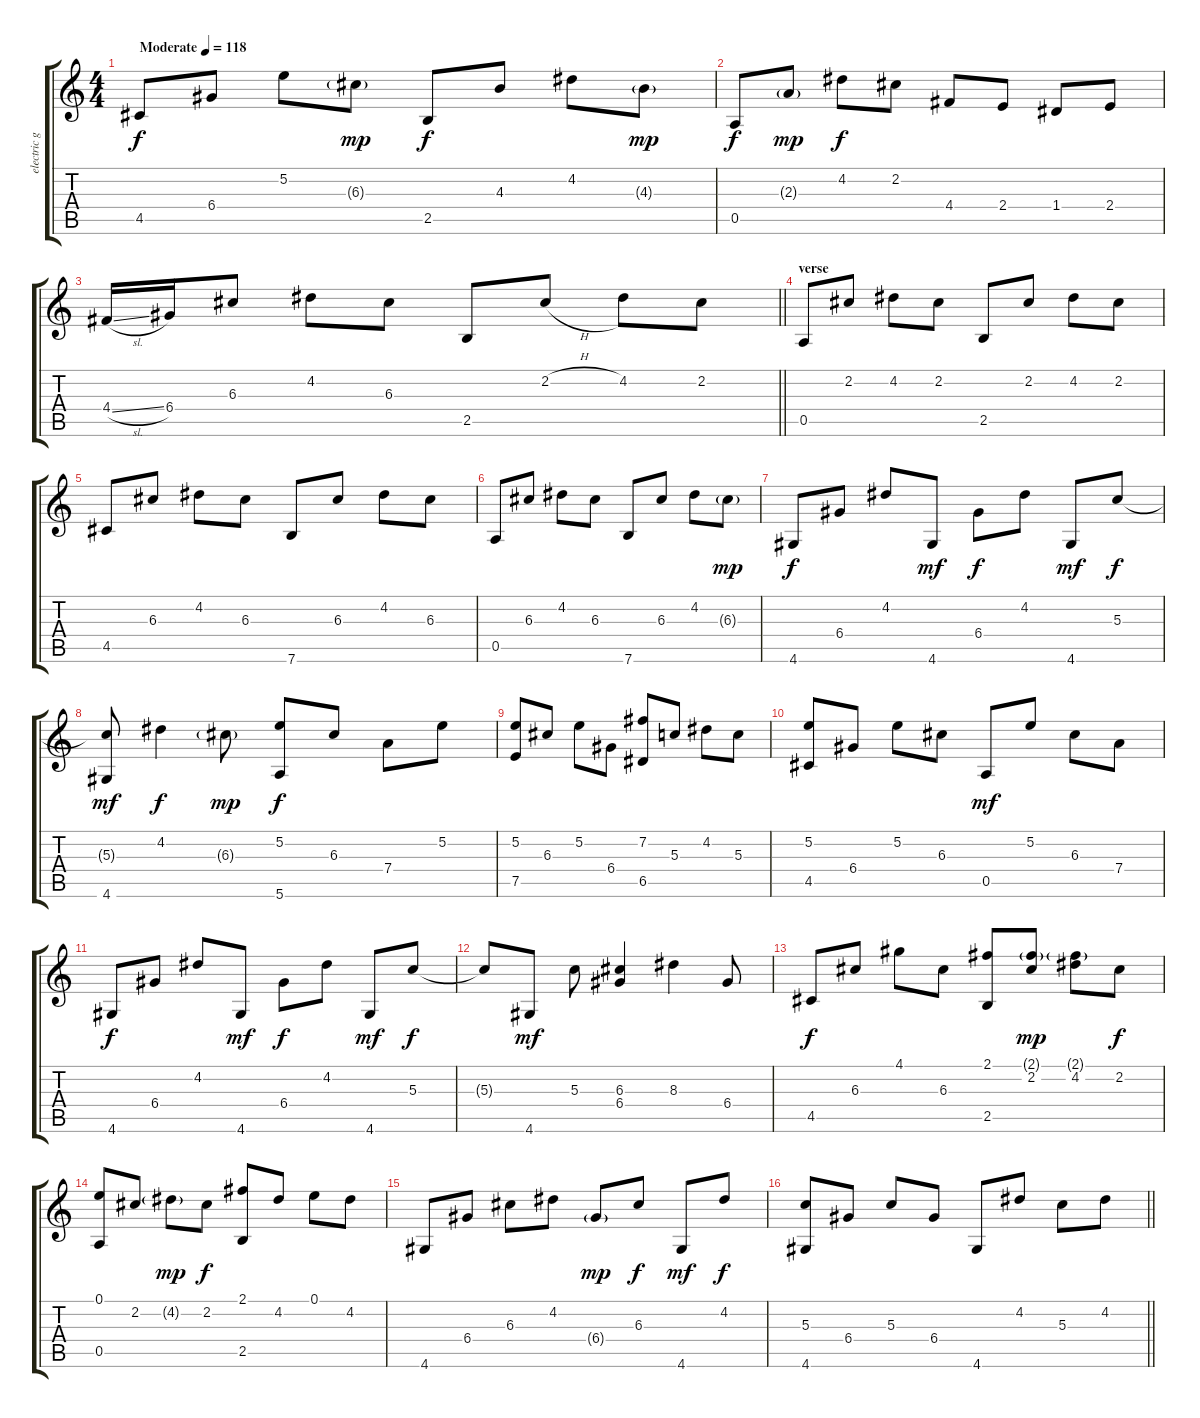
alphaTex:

\track ("electric guitar" "electric g") {instrument electricguitarclean}
\staff {score tabs}
\tuning (E4 B3 G3 D3 A2 E2) {hide}
\ts (4 4)
\tempo (118 "Moderate")
\clef g2
\ks c
4.5.8{dy f instrument electricguitarclean} 6.4.8 5.2.8 6.3{g}.8{dy mp} 2.5.8{dy f} 4.3.8 4.2.8 4.3{g}.8{dy mp} |
0.5.8{dy f} 2.3{g}.8{dy mp} 4.2.8{dy f} 2.2.8 4.4.8 2.4.8 1.4.8 2.4.8 |
\barLineRight lightlight
4.4{sl}.16 6.4.16 6.3.8 4.2.8 6.3.8 2.5.8 2.2{h}.8 4.2.8 2.2.8 |
\section ("" "verse")
0.5.8 2.2.8 4.2.8 2.2.8 2.5.8 2.2.8 4.2.8 2.2.8 |
4.5.8 6.3.8 4.2.8 6.3.8 7.6.8 6.3.8 4.2.8 6.3.8 |
0.5.8 6.3.8 4.2.8 6.3.8 7.6.8 6.3.8 4.2.8 6.3{g}.8{dy mp} |
4.6.8{dy f} 6.4.8 4.2.8 4.6.8{dy mf} 6.4.8{dy f} 4.2.8 4.6.8{dy mf} 5.3.8{dy f} |
(5.3{t} 4.6).8{dy mf} 4.2.4{dy f} 6.3{g}.8{dy mp} (5.2 5.6).8{dy f} 6.3.8 7.4.8 5.2.8 |
(5.2 7.5).8 6.3.8 5.2.8 6.4.8 (7.2 6.5).8 5.3.8 4.2.8 5.3.8 |
(5.2 4.5).8 6.4.8 5.2.8 6.3.8 0.5.8{dy mf} 5.2.8 6.3.8 7.4.8 |
4.6.8{dy f} 6.4.8 4.2.8 4.6.8{dy mf} 6.4.8{dy f} 4.2.8 4.6.8{dy mf} 5.3.8{dy f} |
5.3{t}.8 4.6.8{dy mf} 5.3.8 (6.3 6.4).4 8.3.4 6.4.8 |
4.5.8{dy f} 6.3.8 4.1.8 6.3.8 (2.1 2.5).8 (2.1{g} 2.2).8{dy mp} (2.1{g} 4.2).8 2.2.8{dy f} |
(0.1 0.5).8 2.2.8 4.2{g}.8{dy mp} 2.2.8{dy f} (2.1 2.5).8 4.2.8 0.1.8 4.2.8 |
4.6.8 6.4.8 6.3.8 4.2.8 6.4{g}.8{dy mp} 6.3.8{dy f} 4.6.8{dy mf} 4.2.8{dy f} |
\barLineRight lightlight
(5.3 4.6).8 6.4.8 5.3.8 6.4.8 4.6.8 4.2.8 5.3.8 4.2.8
